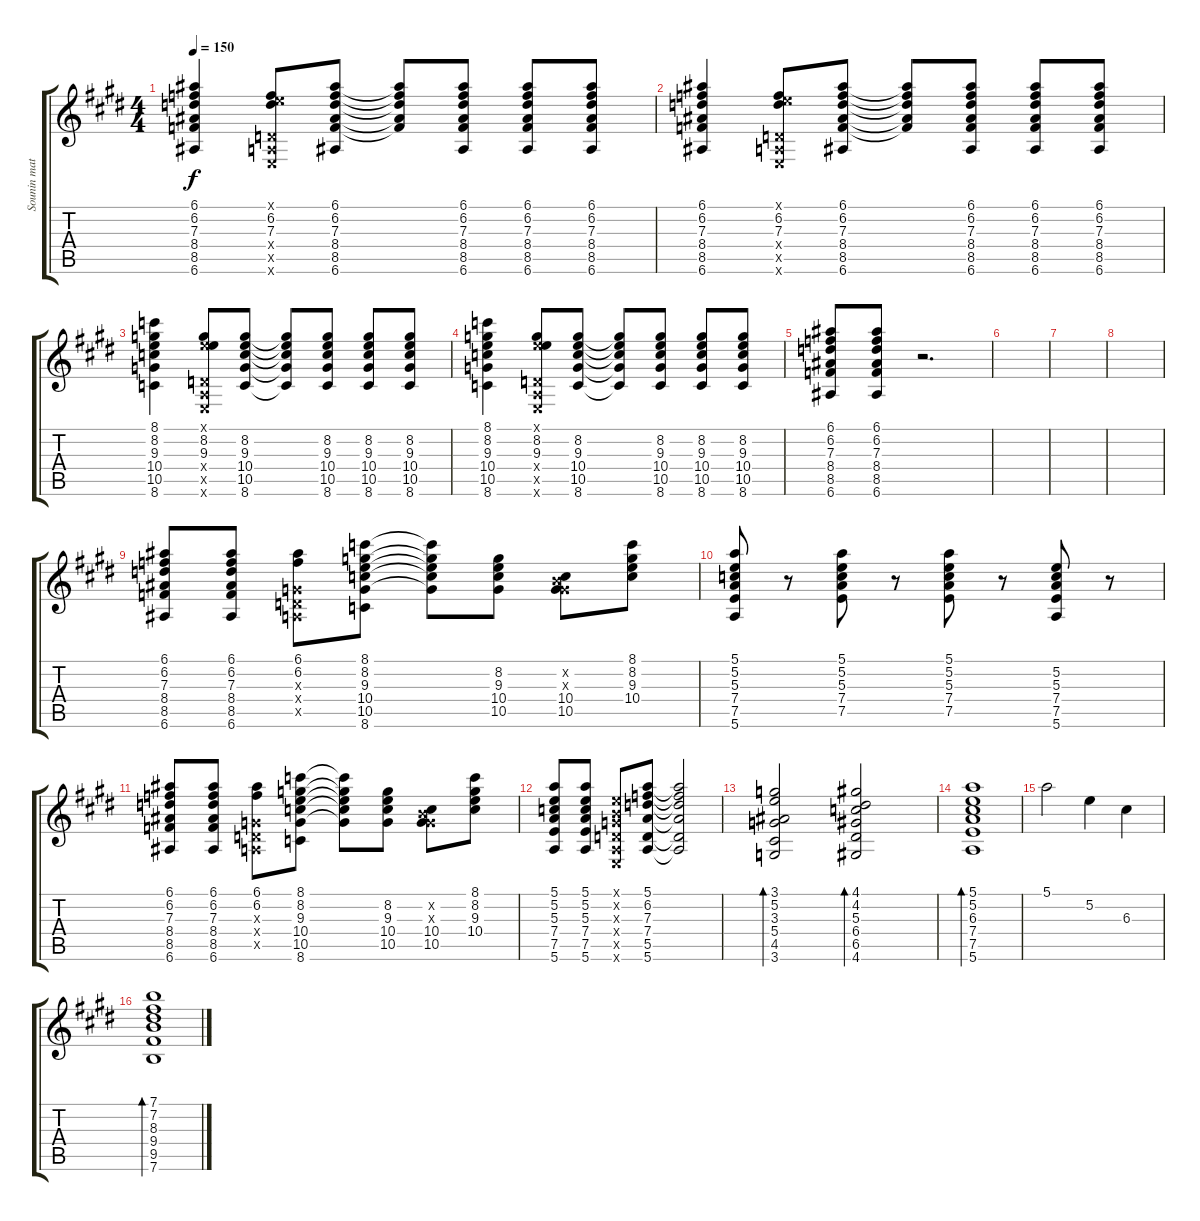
\track ("Sounin matsuo" "Sounin mat") {instrument acousticguitarsteel}
\staff {score tabs}
\tuning (E4 B3 G3 D3 A2 E2) {hide}
\ts (4 4)
\tempo 150
\clef g2
\ks c#minor
(6.1 6.2 7.3 8.4 8.5 6.6).4{dy f} (0.1{x} 6.2 7.3 0.4{x} 0.5{x} 0.6{x}).8 (6.1 6.2 7.3 8.4 8.5 6.6).8 (6.1{t} 6.2{t} 7.3{t} 8.4{t} 8.5{t}).8 (6.1 6.2 7.3 8.4 8.5 6.6).8 (6.1 6.2 7.3 8.4 8.5 6.6).8 (6.1 6.2 7.3 8.4 8.5 6.6).8 |
(6.1 6.2 7.3 8.4 8.5 6.6).4 (0.1{x} 6.2 7.3 0.4{x} 0.5{x} 0.6{x}).8 (6.1 6.2 7.3 8.4 8.5 6.6).8 (6.1{t} 6.2{t} 7.3{t} 8.4{t} 8.5{t}).8 (6.1 6.2 7.3 8.4 8.5 6.6).8 (6.1 6.2 7.3 8.4 8.5 6.6).8 (6.1 6.2 7.3 8.4 8.5 6.6).8 |
(8.1 8.2 9.3 10.4 10.5 8.6).4 (0.1{x} 8.2 9.3 0.4{x} 0.5{x} 0.6{x}).8 (8.2 9.3 10.4 10.5 8.6).8 (8.2{t} 9.3{t} 10.4{t} 10.5{t} 8.6{t}).8 (8.2 9.3 10.4 10.5 8.6).8 (8.2 9.3 10.4 10.5 8.6).8 (8.2 9.3 10.4 10.5 8.6).8 |
(8.1 8.2 9.3 10.4 10.5 8.6).4 (0.1{x} 8.2 9.3 0.4{x} 0.5{x} 0.6{x}).8 (8.2 9.3 10.4 10.5 8.6).8 (8.2{t} 9.3{t} 10.4{t} 10.5{t} 8.6{t}).8 (8.2 9.3 10.4 10.5 8.6).8 (8.2 9.3 10.4 10.5 8.6).8 (8.2 9.3 10.4 10.5 8.6).8 |
(6.1 6.2 7.3 8.4 8.5 6.6).8 (6.1 6.2 7.3 8.4 8.5 6.6).8 r.2{d} |
|
|
|
(6.1 6.2 7.3 8.4 8.5 6.6).8 (6.1 6.2 7.3 8.4 8.5 6.6).8 (6.1 6.2 0.3{x} 0.4{x} 0.5{x}).8 (8.1 8.2 9.3 10.4 10.5 8.6).8 (8.1{t} 8.2{t} 9.3{t} 10.4{t} 10.5{t}).8 (8.2 9.3 10.4 10.5).8 (0.2{x} 0.3{x} 10.4 10.5).8 (8.1 8.2 9.3 10.4).8 |
(5.1 5.2 5.3 7.4 7.5 5.6).8 r.8 (5.1 5.2 5.3 7.4 7.5).8 r.8 (5.1 5.2 5.3 7.4 7.5).8 r.8 (5.2 5.3 7.4 7.5 5.6).8 r.8 |
(6.1 6.2 7.3 8.4 8.5 6.6).8 (6.1 6.2 7.3 8.4 8.5 6.6).8 (6.1 6.2 0.3{x} 0.4{x} 0.5{x}).8 (8.1 8.2 9.3 10.4 10.5 8.6).8 (8.1{t} 8.2{t} 9.3{t} 10.4{t} 10.5{t}).8 (8.2 9.3 10.4 10.5).8 (0.2{x} 0.3{x} 10.4 10.5).8 (8.1 8.2 9.3 10.4).8 |
(5.1 5.2 5.3 7.4 7.5 5.6).8 (5.1 5.2 5.3 7.4 7.5 5.6).8 (0.1{x} 0.2{x} 0.3{x} 0.4{x} 0.5{x} 0.6{x}).8 (5.1 6.2 7.3 7.4 5.5 5.6).8 (5.1{t} 6.2{t} 7.3{t} 7.4{t} 5.5{t} 5.6{t}).2 |
(3.1 5.2 3.3 5.4 4.5 3.6).2{bd 480} (4.1 4.2 5.3 6.4 6.5 4.6).2{bd 480} |
(5.1 5.2 6.3 7.4 7.5 5.6).1{bd 480} |
5.1.2 5.2.4 6.3.4 |
(7.1 7.2 8.3 9.4 9.5 7.6).1{bd 480}
